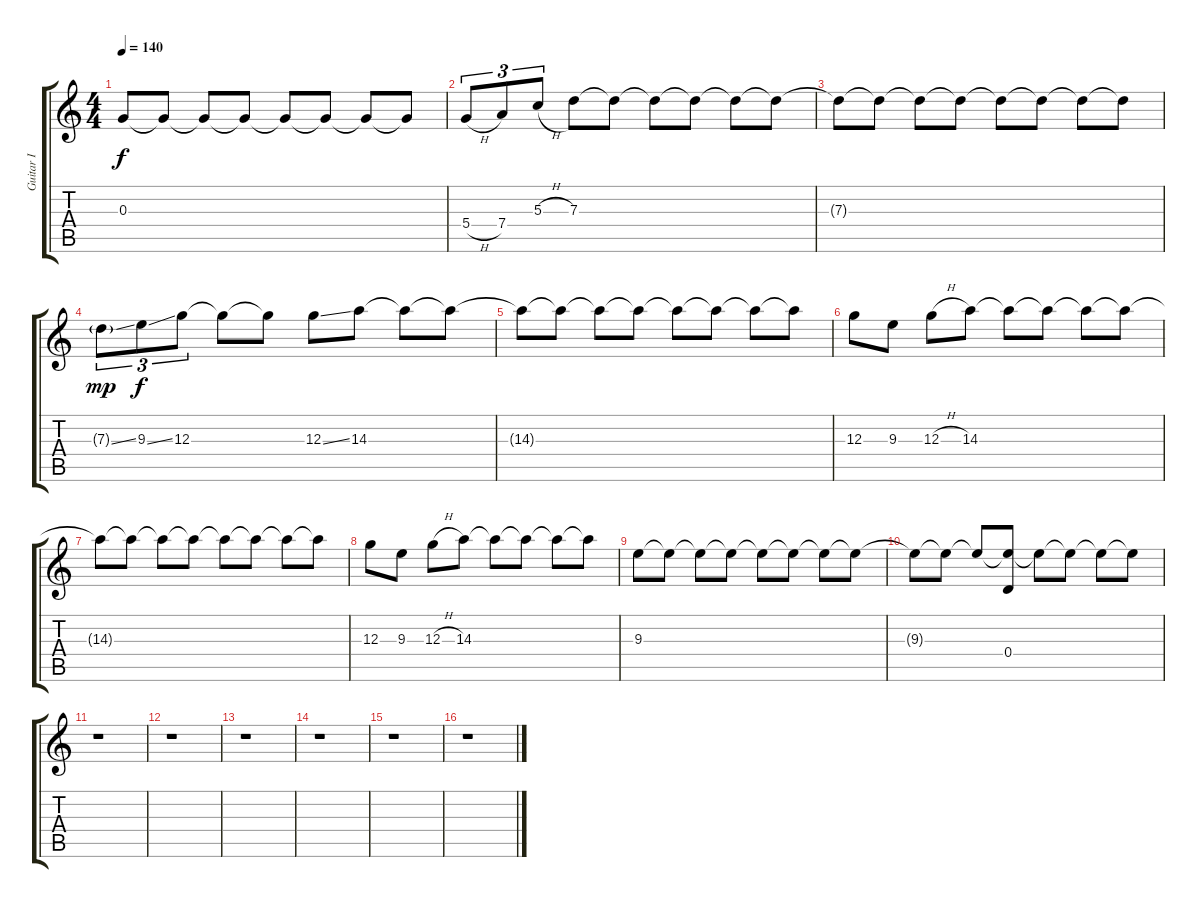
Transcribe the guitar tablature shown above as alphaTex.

\track ("Guitar I" "Guitar I") {instrument distortionguitar}
\staff {score tabs}
\tuning (E4 B3 G3 D3 A2 E2) {hide}
\ts (4 4)
\tempo 140
\clef g2
\ks c
0.3{t}.8{dy f} 0.3{t}.8 0.3{t}.8 0.3{t}.8 0.3{t}.8 0.3{t}.8 0.3{t}.8 0.3{t}.8 |
5.4{h}.8{tu (3 2)} 7.4.8{tu (3 2)} 5.3{h}.8{tu (3 2)} 7.3.8 7.3{t}.8 7.3{t}.8 7.3{t}.8 7.3{t}.8 7.3{t}.8 |
7.3{t}.8 7.3{t}.8 7.3{t}.8 7.3{t}.8 7.3{t}.8 7.3{t}.8 7.3{t}.8 7.3{t}.8 |
7.3{ss g}.8{tu (3 2) dy mp} 9.3{ss}.8{tu (3 2) dy f} 12.3.8{tu (3 2)} 12.3{t}.8 12.3{t}.8 12.3{ss}.8 14.3.8 14.3{t}.8 14.3{t}.8 |
14.3{t}.8 14.3{t}.8 14.3{t}.8 14.3{t}.8 14.3{t}.8 14.3{t}.8 14.3{t}.8 14.3{t}.8 |
12.3.8 9.3.8 12.3{h}.8 14.3.8 14.3{t}.8 14.3{t}.8 14.3{t}.8 14.3{t}.8 |
14.3{t}.8 14.3{t}.8 14.3{t}.8 14.3{t}.8 14.3{t}.8 14.3{t}.8 14.3{t}.8 14.3{t}.8 |
12.3.8 9.3.8 12.3{h}.8 14.3.8 14.3{t}.8 14.3{t}.8 14.3{t}.8 14.3{t}.8 |
9.3.8 9.3{t}.8 9.3{t}.8 9.3{t}.8 9.3{t}.8 9.3{t}.8 9.3{t}.8 9.3{t}.8 |
9.3{t}.8{volume 0} 9.3{t}.8 9.3{t}.8 (9.3{t} 0.4).8 9.3{t}.8 9.3{t}.8 9.3{t}.8 9.3{t}.8 |
r.1 |
r.1 |
r.1 |
r.1 |
r.1 |
r.1
